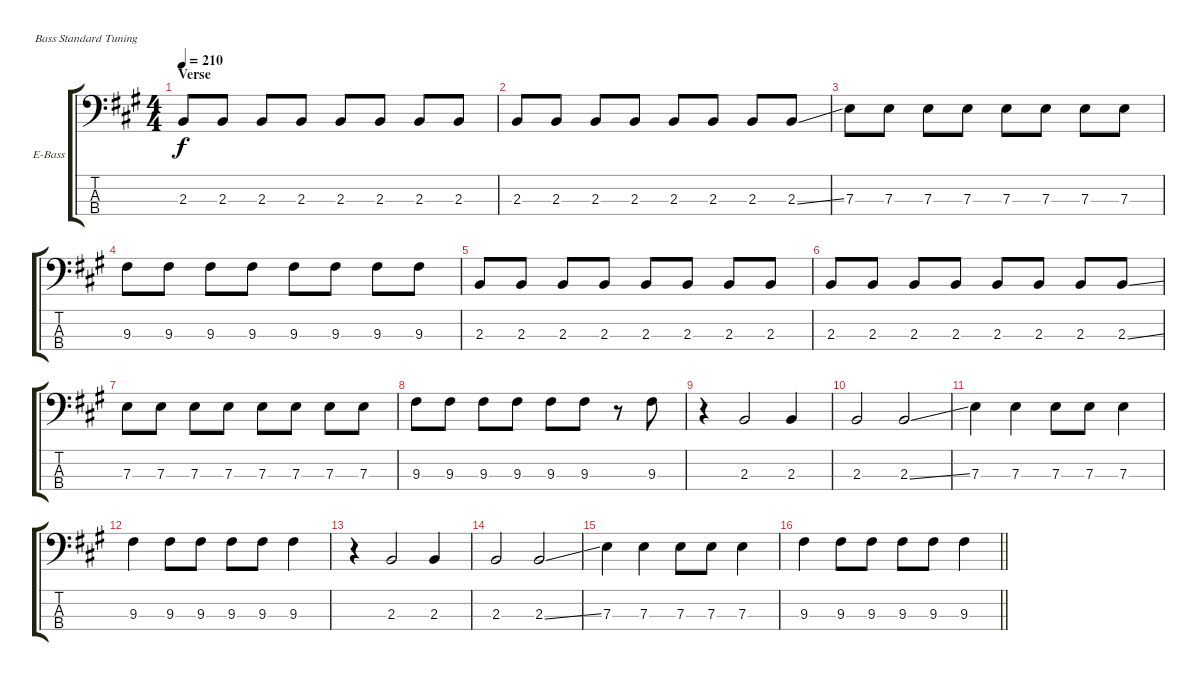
\defaultSystemsLayout 4
\bracketExtendMode groupsimilarinstruments
\firstSystemTrackNameOrientation horizontal
\otherSystemsTrackNameOrientation horizontal
\track ("Bass" "E-Bass") {instrument electricbassfinger}
\staff {score tabs}
\tuning (G2 D2 A1 E1)
\ts (4 4)
\section ("" "Verse")
\tempo 210
\clef f4
\ks a
2.3.8{dy f} 2.3.8 2.3.8 2.3.8 2.3.8 2.3.8 2.3.8 2.3.8 |
2.3.8 2.3.8 2.3.8 2.3.8 2.3.8 2.3.8 2.3.8 2.3{ss}.8 |
7.3.8 7.3.8 7.3.8 7.3.8 7.3.8 7.3.8 7.3.8 7.3.8 |
9.3.8 9.3.8 9.3.8 9.3.8 9.3.8 9.3.8 9.3.8 9.3.8 |
2.3.8 2.3.8 2.3.8 2.3.8 2.3.8 2.3.8 2.3.8 2.3.8 |
2.3.8 2.3.8 2.3.8 2.3.8 2.3.8 2.3.8 2.3.8 2.3{ss}.8 |
7.3.8 7.3.8 7.3.8 7.3.8 7.3.8 7.3.8 7.3.8 7.3.8 |
9.3.8 9.3.8 9.3.8 9.3.8 9.3.8 9.3.8 r.8 9.3.8 |
r.4 2.3.2 2.3.4 |
2.3.2 2.3{ss}.2 |
7.3.4 7.3.4 7.3.8 7.3.8 7.3.4 |
9.3.4 9.3.8 9.3.8 9.3.8 9.3.8 9.3.4 |
r.4 2.3.2 2.3.4 |
2.3.2 2.3{ss}.2 |
7.3.4 7.3.4 7.3.8 7.3.8 7.3.4 |
\barLineRight lightlight
9.3.4 9.3.8 9.3.8 9.3.8 9.3.8 9.3.4
